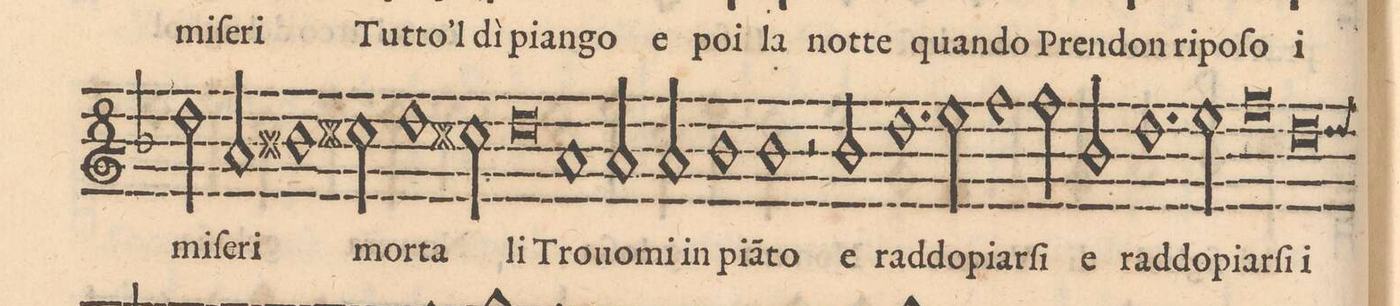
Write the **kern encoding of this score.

**kern	**text
*I"CANTO	*
*clefG2	*
*k[b-]	*
*met(C|)	*
*M4/2	*
2dd\	mi-
2a/	-ſe-
=16-	=16-
1bn	-ri
2cc#X\	mor-
1dd\	-ta-
=17-	=17-
2cc#X\	.
0dd	-li
=18-	=18-
1a	Tro-
=19-	=19-
2a/	-uo-
2a/	mi in
1b-y	piã(n)-
=20-	=20-
1b-	-to
2r	.
2b-/	e
=21-	=21-
1.dd	rad-
2ee\	-do-
=22-	=22-
1ff	-piar-
2ff\	-ſi
2b-/	e
=23-	=23-
1.dd	rad-
2ee\	-do-
=24-	=24-
0ff	-piar-
=25-	=25-
0dd	ſi i
=26-	=26-
*-	*-
